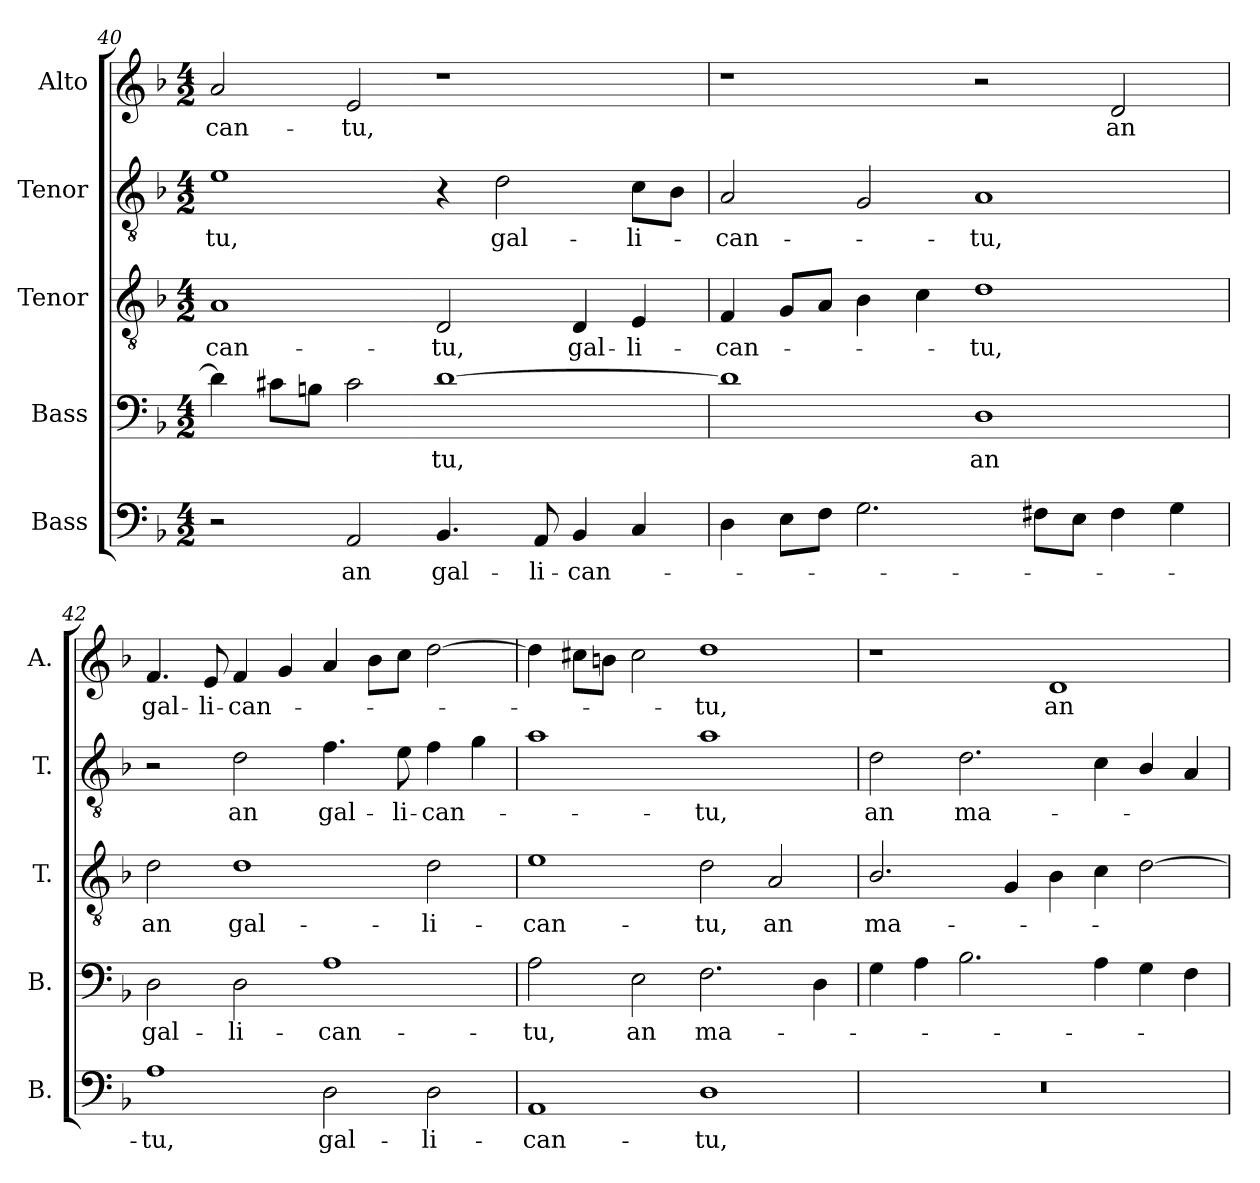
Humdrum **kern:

**kern	**text	**kern	**text	**kern	**text	**kern	**text	**kern	**text
*part5	*part5	*part4	*part4	*part3	*part3	*part2	*part2	*part1	*part1
*staff5	*staff5	*staff4	*staff4	*staff3	*staff3	*staff2	*staff2	*staff1	*staff1
*I"Bass	*	*I"Bass	*	*I"Tenor	*	*I"Tenor	*	*I"Alto	*
*I'B.	*	*I'B.	*	*I'T.	*	*I'T.	*	*I'A.	*
*clefF4	*	*clefF4	*	*clefGv2	*	*clefGv2	*	*clefG2	*
*	*	*	*	*ITrd7c12	*	*ITrd7c12	*	*	*
*k[b-]	*	*k[b-]	*	*k[b-]	*	*k[b-]	*	*k[b-]	*
*F:	*	*F:	*	*F:	*	*F:	*	*F:	*
*M4/2	*	*M4/2	*	*M4/2	*	*M4/2	*	*M4/2	*
=40	=40	=40	=40	=40	=40	=40	=40	=40	=40
!	!	!	!	!	!LO:LY:b:color=#000000	!	!	!	!
!	!	!	!	!	!	!	!LO:LY:b:color=#000000	!	!
!	!	!	!	!	!	!	!	!	!LO:LY:b:color=#000000
2r	.	4di\]	.	1AAi	-can-	1Ei	-tu,	2ai/	-can-
.	.	8c#Xi\L	.	.	.	.	.	.	.
.	.	8Bni\J	.	.	.	.	.	.	.
!	!LO:LY:b:color=#000000	!	!	!	!	!	!	!	!
!	!	!	!	!	!	!	!	!	!LO:LY:b:color=#000000
2AAi/	an	2c#i\	.	.	.	.	.	2ei/	-tu,
!	!LO:LY:b:color=#000000	!	!	!	!	!	!	!	!
!	!	!	!LO:LY:b:color=#000000	!	!	!	!	!	!
!	!	!	!	!	!LO:LY:b:color=#000000	!	!	!	!
4.BB-i/	gal-	[1di	-tu,	2DDi/	-tu,	4r	.	1r	.
!	!	!	!	!	!	!	!LO:LY:b:color=#000000	!	!
.	.	.	.	.	.	2Di\	gal-	.	.
!	!LO:LY:b:color=#000000	!	!	!	!	!	!	!	!
8AAi/	-li-	.	.	.	.	.	.	.	.
!	!LO:LY:b:color=#000000	!	!	!	!	!	!	!	!
!	!	!	!	!	!LO:LY:b:color=#000000	!	!	!	!
4BB-i/	-can-	.	.	4DDi/	gal-	.	.	.	.
!	!	!	!	!	!LO:LY:b:color=#000000	!	!	!	!
!	!	!	!	!	!	!	!LO:LY:b:color=#000000	!	!
4Ci/	.	.	.	4EEi/	-li-	8Ci\L	-li-	.	.
.	.	.	.	.	.	8BB-i\J	.	.	.
=41	=41	=41	=41	=41	=41	=41	=41	=41	=41
!	!	!	!	!	!LO:LY:b:color=#000000	!	!	!	!
!	!	!	!	!	!	!	!LO:LY:b:color=#000000	!	!
4Di\	.	1di]	.	4FFi/	-can-	2AAi/	-can-	1r	.
8Ei\L	.	.	.	8GGi/L	.	.	.	.	.
8Fi\J	.	.	.	8AAi/J	.	.	.	.	.
2.Gi\	.	.	.	4BB-i\	.	2GGi/	.	.	.
.	.	.	.	4Ci\	.	.	.	.	.
!	!	!	!LO:LY:b:color=#000000	!	!	!	!	!	!
!	!	!	!	!	!LO:LY:b:color=#000000	!	!	!	!
!	!	!	!	!	!	!	!LO:LY:b:color=#000000	!	!
.	.	1Di	an	1Di	-tu,	1AAi	-tu,	2r	.
8F#Xi\L	.	.	.	.	.	.	.	.	.
8Ei\J	.	.	.	.	.	.	.	.	.
!	!	!	!	!	!	!	!	!	!LO:LY:b:color=#000000
4F#i\	.	.	.	.	.	.	.	2di/	an
4Gi\	.	.	.	.	.	.	.	.	.
!!LO:PB:g=z
=42	=42	=42	=42	=42	=42	=42	=42	=42	=42
!	!LO:LY:b:color=#000000	!	!	!	!	!	!	!	!
!	!	!	!LO:LY:b:color=#000000	!	!	!	!	!	!
!	!	!	!	!	!LO:LY:b:color=#000000	!	!	!	!
!	!	!	!	!	!	!	!	!	!LO:LY:b:color=#000000
1Ai	-tu,	2Di\	gal-	2Di\	an	2r	.	4.fi/	gal-
!	!	!	!	!	!	!	!	!	!LO:LY:b:color=#000000
.	.	.	.	.	.	.	.	8ei/	-li-
!	!	!	!LO:LY:b:color=#000000	!	!	!	!	!	!
!	!	!	!	!	!LO:LY:b:color=#000000	!	!	!	!
!	!	!	!	!	!	!	!LO:LY:b:color=#000000	!	!
!	!	!	!	!	!	!	!	!	!LO:LY:b:color=#000000
.	.	2Di\	-li-	1Di	gal-	2Di\	an	4fi/	-can-
.	.	.	.	.	.	.	.	4gi/	.
!	!LO:LY:b:color=#000000	!	!	!	!	!	!	!	!
!	!	!	!LO:LY:b:color=#000000	!	!	!	!	!	!
!	!	!	!	!	!	!	!LO:LY:b:color=#000000	!	!
2Di\	gal-	1Ai	-can-	.	.	4.Fi\	gal-	4ai/	.
.	.	.	.	.	.	.	.	8b-i\L	.
!	!	!	!	!	!	!	!LO:LY:b:color=#000000	!	!
.	.	.	.	.	.	8Ei\	-li-	8cci\J	.
!	!LO:LY:b:color=#000000	!	!	!	!	!	!	!	!
!	!	!	!	!	!LO:LY:b:color=#000000	!	!	!	!
!	!	!	!	!	!	!	!LO:LY:b:color=#000000	!	!
2Di\	-li-	.	.	2Di\	-li-	4Fi\	-can-	[2ddi\	.
.	.	.	.	.	.	4Gi\	.	.	.
=43	=43	=43	=43	=43	=43	=43	=43	=43	=43
!	!LO:LY:b:color=#000000	!	!	!	!	!	!	!	!
!	!	!	!LO:LY:b:color=#000000	!	!	!	!	!	!
!	!	!	!	!	!LO:LY:b:color=#000000	!	!	!	!
1AAi	-can-	2Ai\	-tu,	1Ei	-can-	1Ai	.	4ddi\]	.
.	.	.	.	.	.	.	.	8cc#Xi\L	.
.	.	.	.	.	.	.	.	8bi\J	.
!	!	!	!LO:LY:b:color=#000000	!	!	!	!	!	!
.	.	2Ei\	an	.	.	.	.	2cc#i\	.
!	!LO:LY:b:color=#000000	!	!	!	!	!	!	!	!
!	!	!	!LO:LY:b:color=#000000	!	!	!	!	!	!
!	!	!	!	!	!LO:LY:b:color=#000000	!	!	!	!
!	!	!	!	!	!	!	!LO:LY:b:color=#000000	!	!
!	!	!	!	!	!	!	!	!	!LO:LY:b:color=#000000
1Di	-tu,	2.Fi\	ma-	2Di\	-tu,	1Ai	-tu,	1ddi	-tu,
!	!	!	!	!	!LO:LY:b:color=#000000	!	!	!	!
.	.	.	.	2AAi/	an	.	.	.	.
.	.	4Di\	.	.	.	.	.	.	.
=44	=44	=44	=44	=44	=44	=44	=44	=44	=44
!LO:N:vis=1	!	!	!	!	!	!	!	!	!
!	!	!	!	!	!LO:LY:b:color=#000000	!	!	!	!
!	!	!	!	!	!	!	!LO:LY:b:color=#000000	!	!
0r	.	4Gi\	.	2.BB-i/	ma-	2Di\	an	1r	.
.	.	4Ai\	.	.	.	.	.	.	.
!	!	!	!	!	!	!	!LO:LY:b:color=#000000	!	!
.	.	2.B-i\	.	.	.	2.Di\	ma-	.	.
.	.	.	.	4GGi/	.	.	.	.	.
!	!	!	!	!	!	!	!	!	!LO:LY:b:color=#000000
.	.	.	.	4BB-i\	.	.	.	1di	an
.	.	4Ai\	.	4Ci\	.	4Ci\	.	.	.
.	.	4Gi\	.	[2Di\	.	4BB-i/	.	.	.
.	.	4Fi\	.	.	.	4AAi/	.	.	.
=	=	=	=	=	=	=	=	=	=
*-	*-	*-	*-	*-	*-	*-	*-	*-	*-
